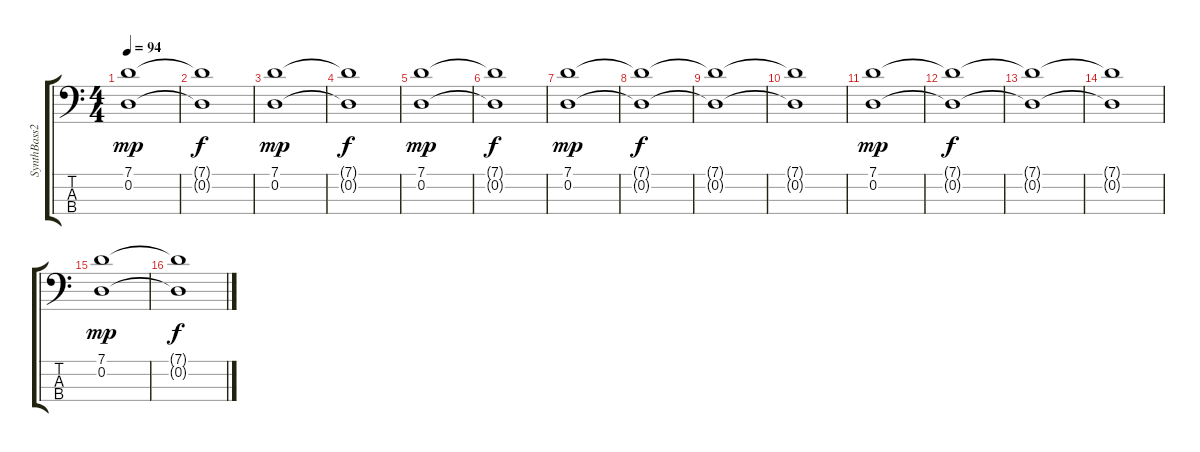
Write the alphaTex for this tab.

\track ("SynthBass2" "SynthBass2") {instrument synthbass2}
\staff {score tabs}
\tuning (G2 D2 A1 E1) {hide}
\ts (4 4)
\tempo 94
\clef f4
\ks c
(7.1 0.2).1{dy mp} |
(7.1{t} 0.2{t}).1{dy f} |
(7.1 0.2).1{dy mp} |
(7.1{t} 0.2{t}).1{dy f} |
(7.1 0.2).1{dy mp} |
(7.1{t} 0.2{t}).1{dy f} |
(7.1 0.2).1{dy mp} |
(7.1{t} 0.2{t}).1{dy f} |
(7.1{t} 0.2{t}).1 |
(7.1{t} 0.2{t}).1 |
(7.1 0.2).1{dy mp} |
(7.1{t} 0.2{t}).1{dy f} |
(7.1{t} 0.2{t}).1 |
(7.1{t} 0.2{t}).1 |
(7.1 0.2).1{dy mp} |
(7.1{t} 0.2{t}).1{dy f}
